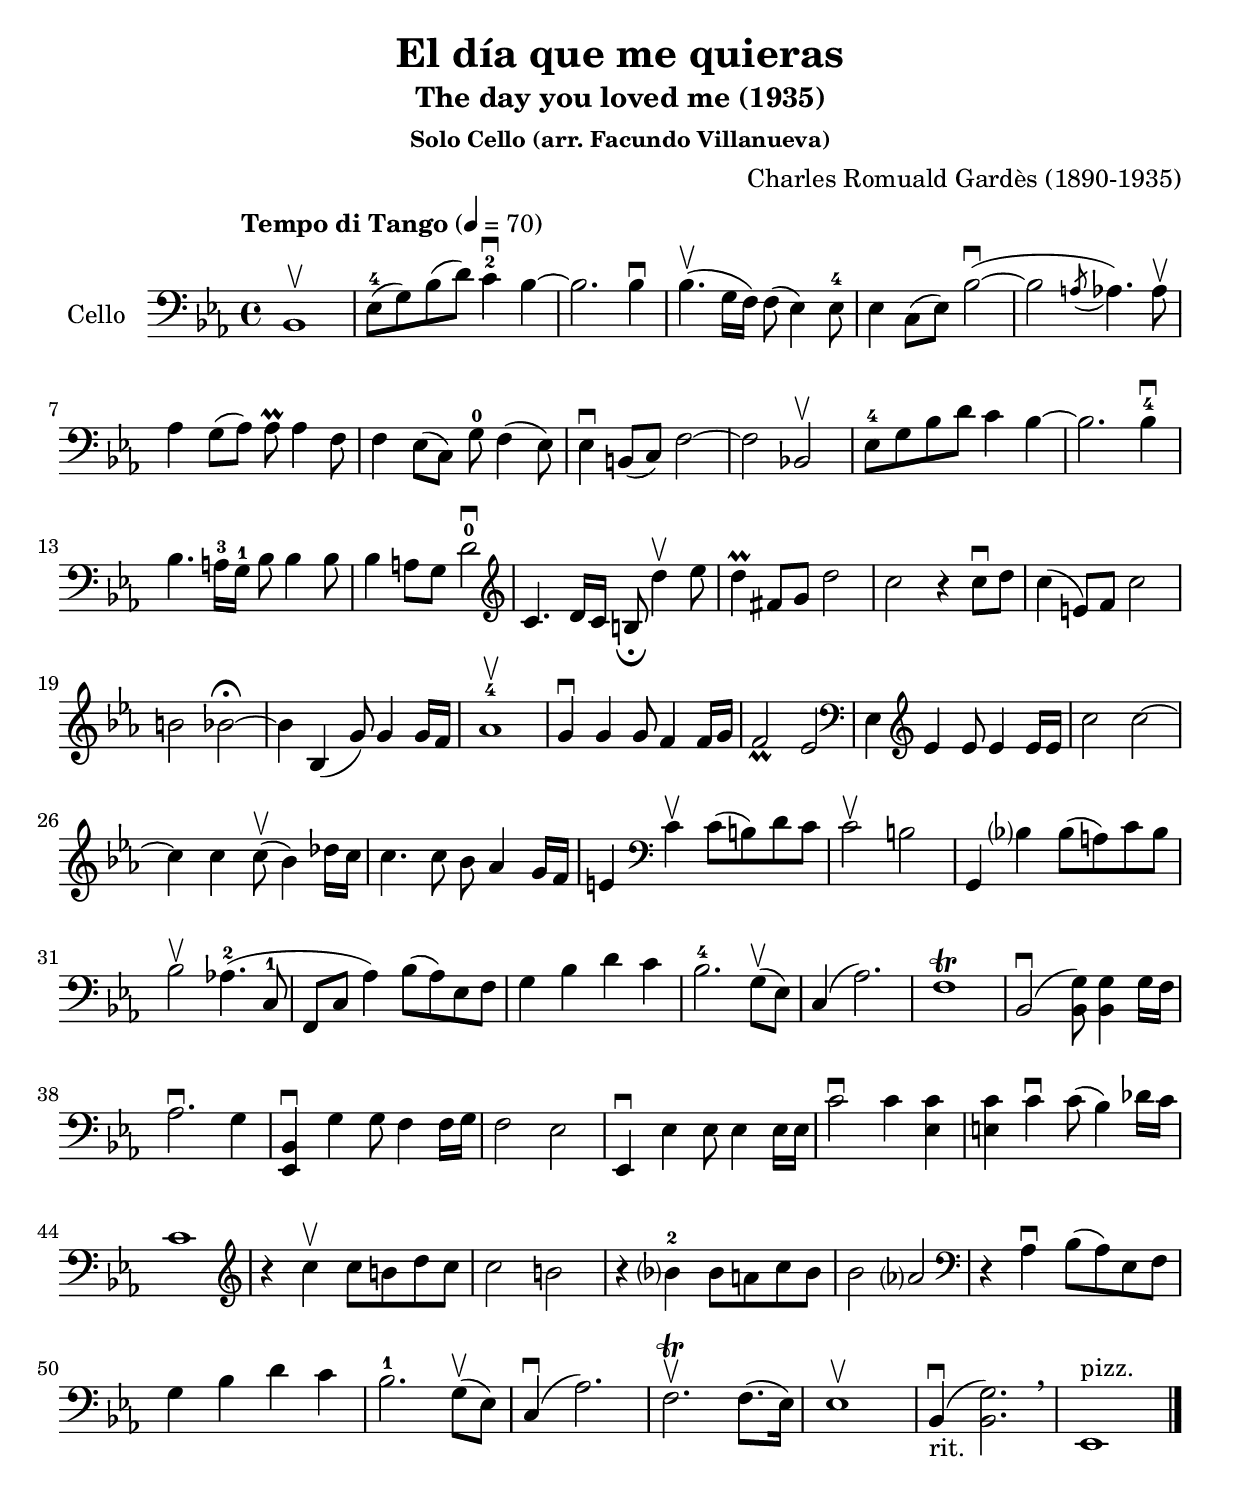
\version "2.12.2"
\include "deutsch.ly"

#(set-global-staff-size 22)

\header {
  title = "El día que me quieras"
  subtitle = "The day you loved me (1935)"
  subsubtitle = "Solo Cello (arr. Facundo Villanueva)"
  composer = "Charles Romuald Gardès (1890-1935)"
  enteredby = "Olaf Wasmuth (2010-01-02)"
}

voiceconsts = {
 \key es \major
 \clef "bass"
 %\numericTimeSignature
 \compressFullBarRests
 \time 4/4
 \tempo "Tempo di Tango" 4=70
}

va = \relative c {
 \voiceconsts
 b1\upbow
 es8-4( g) b( d) c4-2\downbow b~
 b2. b4\downbow
 b4.(\upbow g16 f) f8( es4) es8-4
 
 es4 c8( es) b'2~(\downbow
 b \acciaccatura a8 as4.) as8\upbow
 as4 g8( as) as\prall as4 f8
 f4 es8( c) g'-0 f4( es8)
 
 es4\downbow h8( c)
 f2~
 f b,!\upbow
 es8-4 g b d c4 b~
 b2. b4-4\downbow
 b4. a16-3 g-1 b8 b4 b8
 b4 a8 g d'2-0\downbow \clef "treble"
 
 c4. d16 c h8_\fermata d'4\upbow es8
 d4\prall fis,8 g d'2
 c r4 c8\downbow d
 
 c4( e,8) f c'2
 h b~\fermata
 b4 b,( g'8) g4 g16 f
 as1-4\upbow
 
 g4\downbow g g8 f4 f16 g
 f2_\prall es \clef "bass"
 es,4 \clef "treble" es' es8 es4 es16 es
 
 c'2 c~
 c4 c c8(\upbow b4) des16 c
 c4. c8 b as4 g16 f
 e4 \clef "bass" c\upbow c8( h) d c
 
 c2\upbow h
 g,4 b'? b8( a) c b
 b2\upbow as!4.-2( c,8-1
 f, c' as'4) b8( as) es f
 g4 b d c
 
 b2.-4 g8(\upbow es)
 c4( as'2.)
 f1\trill
 b,2(\downbow <b g'>8)  <b g'>4 g'16 f
 as2.\downbow g4
 
 <es, b'>\downbow g' g8 f4 f16 g
 f2 es
 es,4\downbow es' es8 es4 es16 es
 c'2\downbow c4 <es, c'>
 <e c'> c'\downbow c8( b4) des16 c
 
 c1 \clef "treble"
 r4 c'4\upbow c8 h d c
 c2 h
 r4 b?-2 b8 a c b
 b2 as? \clef "bass"
 
 r4 as,\downbow b8( as) es f
 g4 b d c
 b2.-1 g8(\upbow es)
 c4(\downbow as'2.)
 f\upbow\trill f8.( es16)
 
 es1\upbow
 b4(\downbow_"rit." <b g'>2.) \breathe
 es,1^"pizz." \bar "|."
}


\book {

  \score {

    <<
      \new Staff <<
	\set Staff.instrumentName = "Cello "
	\va
      >>
    >>

    \layout {}

    \midi {
      \context {
	\Score
	tempoWholesPerMinute = #(ly:make-moment 70 4)
      }
    }
  }
}